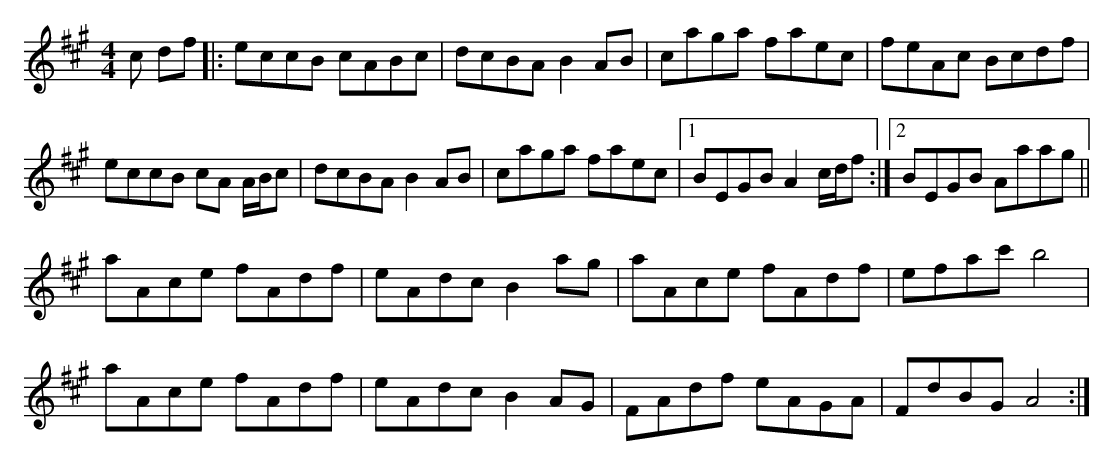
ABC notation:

X:1
M:4/4
K:A
c df|:eccB cABc|dcBA B2 AB|caga faec|feAc Bcdf|
eccB cA A/B/c|dcBA B2 AB|caga faec|1 BEGB A2 c/d/f:|2 BEGB Aaag||
aAce fAdf|eAdc B2 ag|aAce fAdf|efac' b4|
aAce fAdf|eAdc B2 AG|FAdf eAGA|FdBG A4:|
